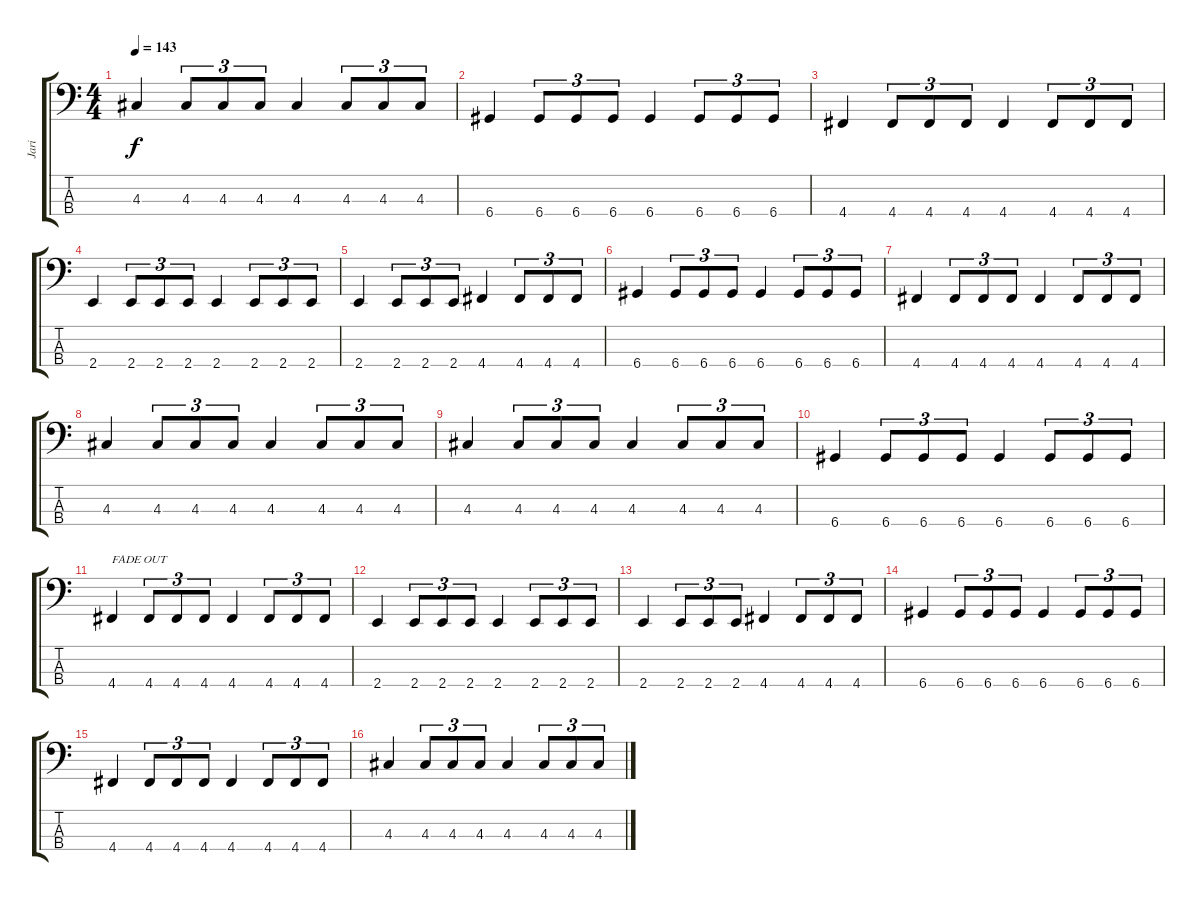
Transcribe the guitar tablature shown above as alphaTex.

\track ("Jari" "Jari") {instrument electricbassfinger}
\staff {score tabs}
\tuning (G2 D2 A1 D1) {hide}
\ts (4 4)
\tempo 143
\clef f4
\ks c
4.3.4{dy f} 4.3.8{tu (3 2)} 4.3.8{tu (3 2)} 4.3.8{tu (3 2)} 4.3.4 4.3.8{tu (3 2)} 4.3.8{tu (3 2)} 4.3.8{tu (3 2)} |
6.4.4 6.4.8{tu (3 2)} 6.4.8{tu (3 2)} 6.4.8{tu (3 2)} 6.4.4 6.4.8{tu (3 2)} 6.4.8{tu (3 2)} 6.4.8{tu (3 2)} |
4.4.4 4.4.8{tu (3 2)} 4.4.8{tu (3 2)} 4.4.8{tu (3 2)} 4.4.4 4.4.8{tu (3 2)} 4.4.8{tu (3 2)} 4.4.8{tu (3 2)} |
2.4.4 2.4.8{tu (3 2)} 2.4.8{tu (3 2)} 2.4.8{tu (3 2)} 2.4.4 2.4.8{tu (3 2)} 2.4.8{tu (3 2)} 2.4.8{tu (3 2)} |
2.4.4 2.4.8{tu (3 2)} 2.4.8{tu (3 2)} 2.4.8{tu (3 2)} 4.4.4 4.4.8{tu (3 2)} 4.4.8{tu (3 2)} 4.4.8{tu (3 2)} |
6.4.4 6.4.8{tu (3 2)} 6.4.8{tu (3 2)} 6.4.8{tu (3 2)} 6.4.4 6.4.8{tu (3 2)} 6.4.8{tu (3 2)} 6.4.8{tu (3 2)} |
4.4.4 4.4.8{tu (3 2)} 4.4.8{tu (3 2)} 4.4.8{tu (3 2)} 4.4.4 4.4.8{tu (3 2)} 4.4.8{tu (3 2)} 4.4.8{tu (3 2)} |
4.3.4 4.3.8{tu (3 2)} 4.3.8{tu (3 2)} 4.3.8{tu (3 2)} 4.3.4 4.3.8{tu (3 2)} 4.3.8{tu (3 2)} 4.3.8{tu (3 2)} |
4.3.4 4.3.8{tu (3 2)} 4.3.8{tu (3 2)} 4.3.8{tu (3 2)} 4.3.4 4.3.8{tu (3 2)} 4.3.8{tu (3 2)} 4.3.8{tu (3 2)} |
6.4.4 6.4.8{tu (3 2)} 6.4.8{tu (3 2)} 6.4.8{tu (3 2)} 6.4.4 6.4.8{tu (3 2)} 6.4.8{tu (3 2)} 6.4.8{tu (3 2)} |
4.4.4{txt "FADE OUT"} 4.4.8{tu (3 2)} 4.4.8{tu (3 2)} 4.4.8{tu (3 2)} 4.4.4 4.4.8{tu (3 2)} 4.4.8{tu (3 2)} 4.4.8{tu (3 2)} |
2.4.4 2.4.8{tu (3 2)} 2.4.8{tu (3 2)} 2.4.8{tu (3 2)} 2.4.4 2.4.8{tu (3 2)} 2.4.8{tu (3 2)} 2.4.8{tu (3 2)} |
2.4.4 2.4.8{tu (3 2)} 2.4.8{tu (3 2)} 2.4.8{tu (3 2)} 4.4.4 4.4.8{tu (3 2)} 4.4.8{tu (3 2)} 4.4.8{tu (3 2)} |
6.4.4 6.4.8{tu (3 2)} 6.4.8{tu (3 2)} 6.4.8{tu (3 2)} 6.4.4 6.4.8{tu (3 2)} 6.4.8{tu (3 2)} 6.4.8{tu (3 2)} |
4.4.4 4.4.8{tu (3 2)} 4.4.8{tu (3 2)} 4.4.8{tu (3 2)} 4.4.4 4.4.8{tu (3 2)} 4.4.8{tu (3 2)} 4.4.8{tu (3 2)} |
4.3.4 4.3.8{tu (3 2)} 4.3.8{tu (3 2)} 4.3.8{tu (3 2)} 4.3.4 4.3.8{tu (3 2)} 4.3.8{tu (3 2)} 4.3.8{tu (3 2)}
